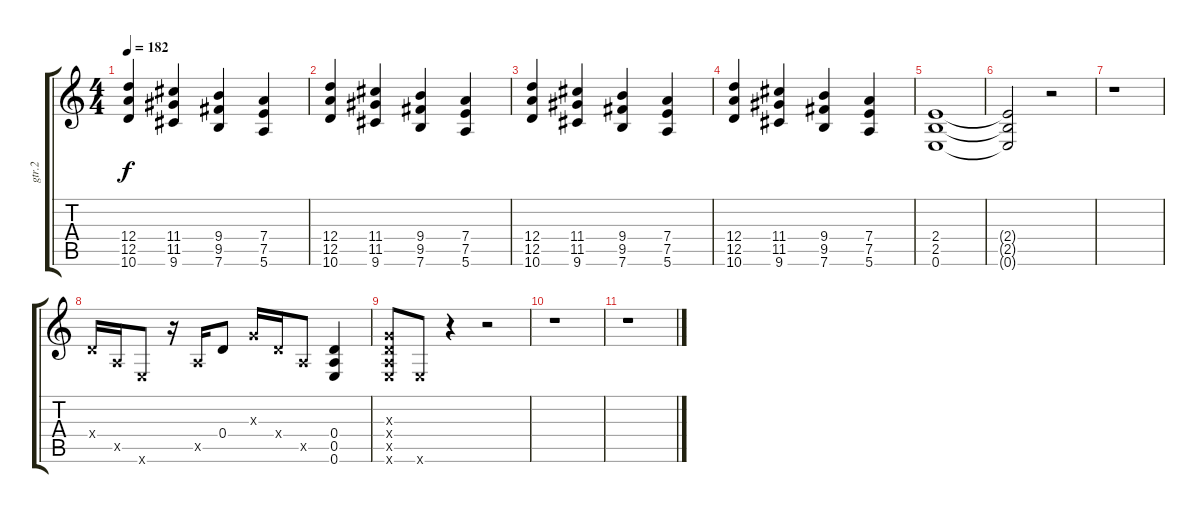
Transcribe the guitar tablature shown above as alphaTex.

\track ("gtr.2" "gtr.2") {instrument overdrivenguitar}
\staff {score tabs}
\tuning (E4 B3 G3 D3 A2 E2) {hide}
\ts (4 4)
\tempo 182
\clef g2
\ks c
(12.4 12.5 10.6).4{dy f} (11.4 11.5 9.6).4 (9.4 9.5 7.6).4 (7.4 7.5 5.6).4 |
(12.4 12.5 10.6).4 (11.4 11.5 9.6).4 (9.4 9.5 7.6).4 (7.4 7.5 5.6).4 |
(12.4 12.5 10.6).4 (11.4 11.5 9.6).4 (9.4 9.5 7.6).4 (7.4 7.5 5.6).4 |
(12.4 12.5 10.6).4 (11.4 11.5 9.6).4 (9.4 9.5 7.6).4 (7.4 7.5 5.6).4 |
(2.4 2.5 0.6).1 |
(2.4{t} 2.5{t} 0.6{t}).2 r.2 |
r.1 |
0.4{x}.16 0.5{x}.16 0.6{x}.8 r.16 0.5{x}.16 0.4.8 0.3{x}.16 0.4{x}.16 0.5{x}.8 (0.4 0.5 0.6).4 |
(0.3{x} 0.4{x} 0.5{x} 0.6{x}).8 0.6{x}.8 r.4 r.2 |
r.1 |
r.1
